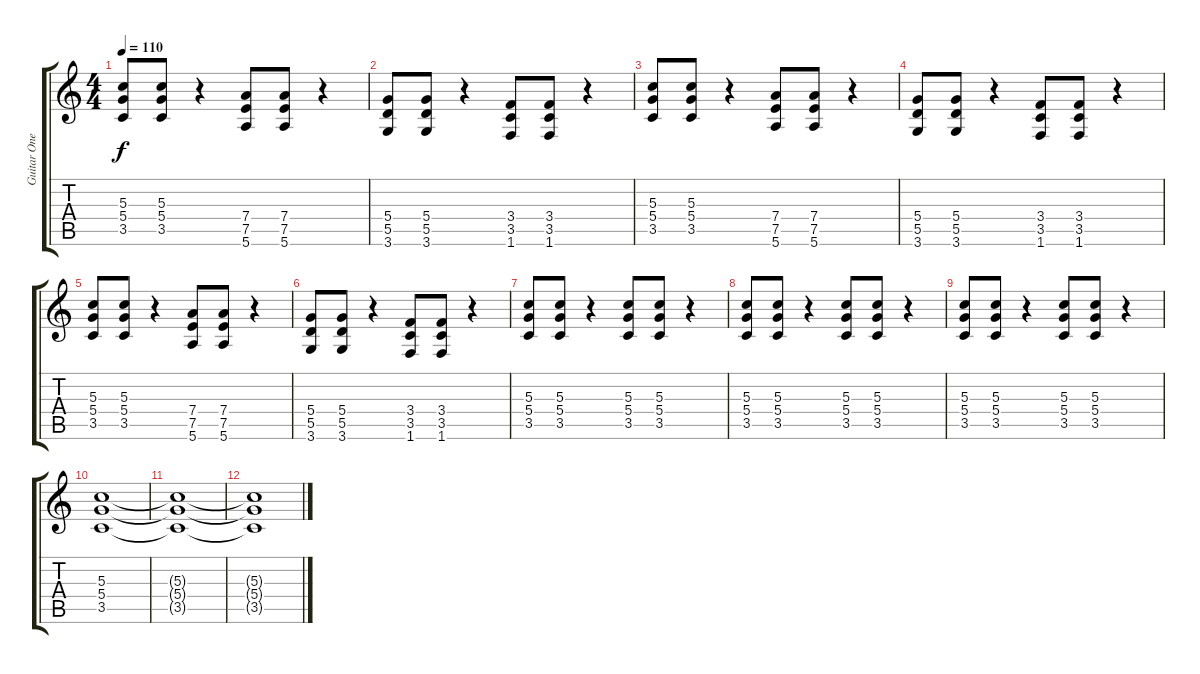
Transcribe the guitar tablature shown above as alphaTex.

\track ("Guitar One" "Guitar One") {instrument distortionguitar}
\staff {score tabs}
\tuning (E4 B3 G3 D3 A2 E2) {hide}
\ts (4 4)
\tempo 110
\clef g2
\ks c
(5.3 5.4 3.5).8{dy f} (5.3 5.4 3.5).8 r.4 (7.4 7.5 5.6).8 (7.4 7.5 5.6).8 r.4 |
(5.4 5.5 3.6).8 (5.4 5.5 3.6).8 r.4 (3.4 3.5 1.6).8 (3.4 3.5 1.6).8 r.4 |
(5.3 5.4 3.5).8 (5.3 5.4 3.5).8 r.4 (7.4 7.5 5.6).8 (7.4 7.5 5.6).8 r.4 |
(5.4 5.5 3.6).8 (5.4 5.5 3.6).8 r.4 (3.4 3.5 1.6).8 (3.4 3.5 1.6).8 r.4 |
(5.3 5.4 3.5).8 (5.3 5.4 3.5).8 r.4 (7.4 7.5 5.6).8 (7.4 7.5 5.6).8 r.4 |
(5.4 5.5 3.6).8 (5.4 5.5 3.6).8 r.4 (3.4 3.5 1.6).8 (3.4 3.5 1.6).8 r.4 |
(5.3 5.4 3.5).8 (5.3 5.4 3.5).8 r.4 (5.3 5.4 3.5).8 (5.3 5.4 3.5).8 r.4 |
(5.3 5.4 3.5).8 (5.3 5.4 3.5).8 r.4 (5.3 5.4 3.5).8 (5.3 5.4 3.5).8 r.4 |
(5.3 5.4 3.5).8 (5.3 5.4 3.5).8 r.4 (5.3 5.4 3.5).8 (5.3 5.4 3.5).8 r.4 |
(5.3 5.4 3.5).1 |
(5.3{t} 5.4{t} 3.5{t}).1 |
(5.3{t} 5.4{t} 3.5{t}).1
